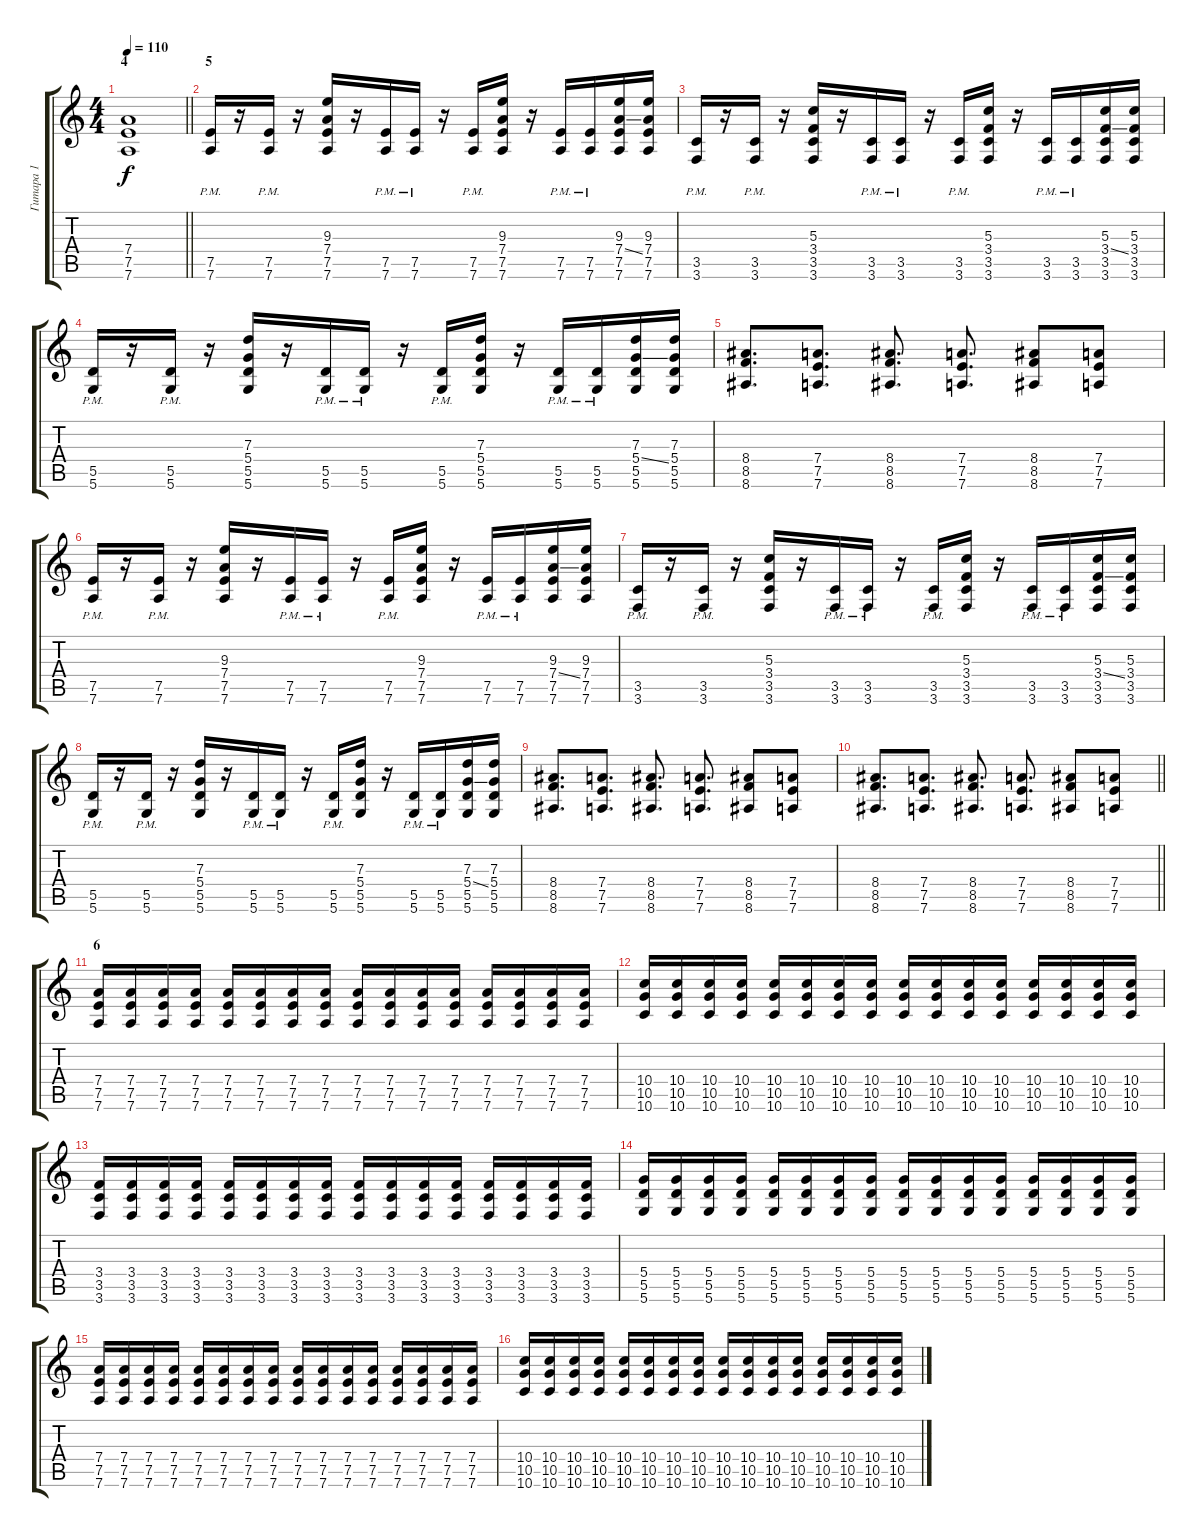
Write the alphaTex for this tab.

\track ("Гитара 1" "Гитара 1") {instrument distortionguitar}
\staff {score tabs}
\tuning (E4 B3 G3 D3 A2 D2) {hide}
\ts (4 4)
\section ("" "4")
\tempo 110
\clef g2
\barLineRight lightlight
\ks c
(7.4 7.5 7.6).1{dy f} |
\section ("" "5")
(7.5{pm} 7.6{pm}).16 r.16 (7.5{pm} 7.6{pm}).16 r.16 (9.3 7.4 7.5 7.6).16 r.16 (7.5{pm} 7.6{pm}).16 (7.5{pm} 7.6{pm}).16 r.16 (7.5{pm} 7.6{pm}).16 (9.3 7.4 7.5 7.6).16 r.16 (7.5{pm} 7.6{pm}).16 (7.5{pm} 7.6{pm}).16 (9.3 7.4{ss} 7.5 7.6).16 (9.3 7.4 7.5 7.6).16 |
(3.5{pm} 3.6{pm}).16 r.16 (3.5{pm} 3.6{pm}).16 r.16 (5.3 3.4 3.5 3.6).16 r.16 (3.5{pm} 3.6{pm}).16 (3.5{pm} 3.6{pm}).16 r.16 (3.5{pm} 3.6{pm}).16 (5.3 3.4 3.5 3.6).16 r.16 (3.5{pm} 3.6{pm}).16 (3.5{pm} 3.6{pm}).16 (5.3 3.4{ss} 3.5 3.6).16 (5.3 3.4 3.5 3.6).16 |
(5.5{pm} 5.6{pm}).16 r.16 (5.5{pm} 5.6{pm}).16 r.16 (7.3 5.4 5.5 5.6).16 r.16 (5.5{pm} 5.6{pm}).16 (5.5{pm} 5.6{pm}).16 r.16 (5.5{pm} 5.6{pm}).16 (7.3 5.4 5.5 5.6).16 r.16 (5.5{pm} 5.6{pm}).16 (5.5{pm} 5.6{pm}).16 (7.3 5.4{ss} 5.5 5.6).16 (7.3 5.4 5.5 5.6).16 |
(8.4 8.5 8.6).8{d} (7.4 7.5 7.6).8{d} (8.4 8.5 8.6).8{d} (7.4 7.5 7.6).8{d} (8.4 8.5 8.6).8 (7.4 7.5 7.6).8 |
(7.5{pm} 7.6{pm}).16 r.16 (7.5{pm} 7.6{pm}).16 r.16 (9.3 7.4 7.5 7.6).16 r.16 (7.5{pm} 7.6{pm}).16 (7.5{pm} 7.6{pm}).16 r.16 (7.5{pm} 7.6{pm}).16 (9.3 7.4 7.5 7.6).16 r.16 (7.5{pm} 7.6{pm}).16 (7.5{pm} 7.6{pm}).16 (9.3 7.4{ss} 7.5 7.6).16 (9.3 7.4 7.5 7.6).16 |
(3.5{pm} 3.6{pm}).16 r.16 (3.5{pm} 3.6{pm}).16 r.16 (5.3 3.4 3.5 3.6).16 r.16 (3.5{pm} 3.6{pm}).16 (3.5{pm} 3.6{pm}).16 r.16 (3.5{pm} 3.6{pm}).16 (5.3 3.4 3.5 3.6).16 r.16 (3.5{pm} 3.6{pm}).16 (3.5{pm} 3.6{pm}).16 (5.3 3.4{ss} 3.5 3.6).16 (5.3 3.4 3.5 3.6).16 |
(5.5{pm} 5.6{pm}).16 r.16 (5.5{pm} 5.6{pm}).16 r.16 (7.3 5.4 5.5 5.6).16 r.16 (5.5{pm} 5.6{pm}).16 (5.5{pm} 5.6{pm}).16 r.16 (5.5{pm} 5.6{pm}).16 (7.3 5.4 5.5 5.6).16 r.16 (5.5{pm} 5.6{pm}).16 (5.5{pm} 5.6{pm}).16 (7.3 5.4{ss} 5.5 5.6).16 (7.3 5.4 5.5 5.6).16 |
(8.4 8.5 8.6).8{d} (7.4 7.5 7.6).8{d} (8.4 8.5 8.6).8{d} (7.4 7.5 7.6).8{d} (8.4 8.5 8.6).8 (7.4 7.5 7.6).8 |
\barLineRight lightlight
(8.4 8.5 8.6).8{d} (7.4 7.5 7.6).8{d} (8.4 8.5 8.6).8{d} (7.4 7.5 7.6).8{d} (8.4 8.5 8.6).8 (7.4 7.5 7.6).8 |
\section ("" "6")
(7.4 7.5 7.6).16 (7.4 7.5 7.6).16 (7.4 7.5 7.6).16 (7.4 7.5 7.6).16 (7.4 7.5 7.6).16 (7.4 7.5 7.6).16 (7.4 7.5 7.6).16 (7.4 7.5 7.6).16 (7.4 7.5 7.6).16 (7.4 7.5 7.6).16 (7.4 7.5 7.6).16 (7.4 7.5 7.6).16 (7.4 7.5 7.6).16 (7.4 7.5 7.6).16 (7.4 7.5 7.6).16 (7.4 7.5 7.6).16 |
(10.4 10.5 10.6).16 (10.4 10.5 10.6).16 (10.4 10.5 10.6).16 (10.4 10.5 10.6).16 (10.4 10.5 10.6).16 (10.4 10.5 10.6).16 (10.4 10.5 10.6).16 (10.4 10.5 10.6).16 (10.4 10.5 10.6).16 (10.4 10.5 10.6).16 (10.4 10.5 10.6).16 (10.4 10.5 10.6).16 (10.4 10.5 10.6).16 (10.4 10.5 10.6).16 (10.4 10.5 10.6).16 (10.4 10.5 10.6).16 |
(3.4 3.5 3.6).16 (3.4 3.5 3.6).16 (3.4 3.5 3.6).16 (3.4 3.5 3.6).16 (3.4 3.5 3.6).16 (3.4 3.5 3.6).16 (3.4 3.5 3.6).16 (3.4 3.5 3.6).16 (3.4 3.5 3.6).16 (3.4 3.5 3.6).16 (3.4 3.5 3.6).16 (3.4 3.5 3.6).16 (3.4 3.5 3.6).16 (3.4 3.5 3.6).16 (3.4 3.5 3.6).16 (3.4 3.5 3.6).16 |
(5.4 5.5 5.6).16 (5.4 5.5 5.6).16 (5.4 5.5 5.6).16 (5.4 5.5 5.6).16 (5.4 5.5 5.6).16 (5.4 5.5 5.6).16 (5.4 5.5 5.6).16 (5.4 5.5 5.6).16 (5.4 5.5 5.6).16 (5.4 5.5 5.6).16 (5.4 5.5 5.6).16 (5.4 5.5 5.6).16 (5.4 5.5 5.6).16 (5.4 5.5 5.6).16 (5.4 5.5 5.6).16 (5.4 5.5 5.6).16 |
(7.4 7.5 7.6).16 (7.4 7.5 7.6).16 (7.4 7.5 7.6).16 (7.4 7.5 7.6).16 (7.4 7.5 7.6).16 (7.4 7.5 7.6).16 (7.4 7.5 7.6).16 (7.4 7.5 7.6).16 (7.4 7.5 7.6).16 (7.4 7.5 7.6).16 (7.4 7.5 7.6).16 (7.4 7.5 7.6).16 (7.4 7.5 7.6).16 (7.4 7.5 7.6).16 (7.4 7.5 7.6).16 (7.4 7.5 7.6).16 |
(10.4 10.5 10.6).16 (10.4 10.5 10.6).16 (10.4 10.5 10.6).16 (10.4 10.5 10.6).16 (10.4 10.5 10.6).16 (10.4 10.5 10.6).16 (10.4 10.5 10.6).16 (10.4 10.5 10.6).16 (10.4 10.5 10.6).16 (10.4 10.5 10.6).16 (10.4 10.5 10.6).16 (10.4 10.5 10.6).16 (10.4 10.5 10.6).16 (10.4 10.5 10.6).16 (10.4 10.5 10.6).16 (10.4 10.5 10.6).16
